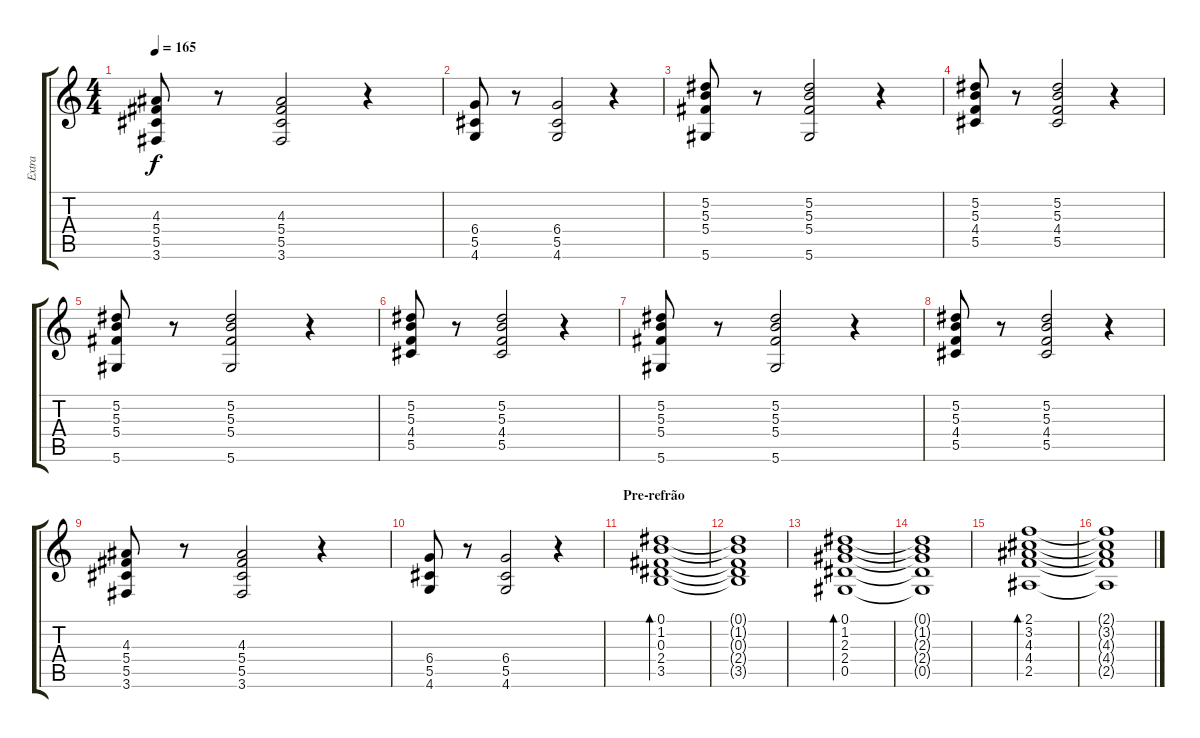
\track ("Extra" "Extra") {instrument overdrivenguitar}
\staff {score tabs}
\tuning (Eb4 Bb3 Gb3 Db3 Ab2 Eb2) {hide}
\ts (4 4)
\tempo 165
\clef g2
\ks c
(4.3 5.4 5.5 3.6).8{dy f} r.8 (4.3 5.4 5.5 3.6).2 r.4 |
(6.4 5.5 4.6).8 r.8 (6.4 5.5 4.6).2 r.4 |
(5.2 5.3 5.4 5.6).8 r.8 (5.2 5.3 5.4 5.6).2 r.4 |
(5.2 5.3 4.4 5.5).8 r.8 (5.2 5.3 4.4 5.5).2 r.4 |
(5.2 5.3 5.4 5.6).8 r.8 (5.2 5.3 5.4 5.6).2 r.4 |
(5.2 5.3 4.4 5.5).8 r.8 (5.2 5.3 4.4 5.5).2 r.4 |
(5.2 5.3 5.4 5.6).8 r.8 (5.2 5.3 5.4 5.6).2 r.4 |
(5.2 5.3 4.4 5.5).8 r.8 (5.2 5.3 4.4 5.5).2 r.4 |
(4.3 5.4 5.5 3.6).8 r.8 (4.3 5.4 5.5 3.6).2 r.4 |
(6.4 5.5 4.6).8 r.8 (6.4 5.5 4.6).2 r.4 |
\section ("" "Pre-refrão")
(0.1 1.2 0.3 2.4 3.5).1{bd 120} |
(0.1{t} 1.2{t} 0.3{t} 2.4{t} 3.5{t}).1 |
(0.1 1.2 2.3 2.4 0.5).1{bd 120} |
(0.1{t} 1.2{t} 2.3{t} 2.4{t} 0.5{t}).1 |
(2.1 3.2 4.3 4.4 2.5).1{bd 240} |
(2.1{t} 3.2{t} 4.3{t} 4.4{t} 2.5{t}).1
